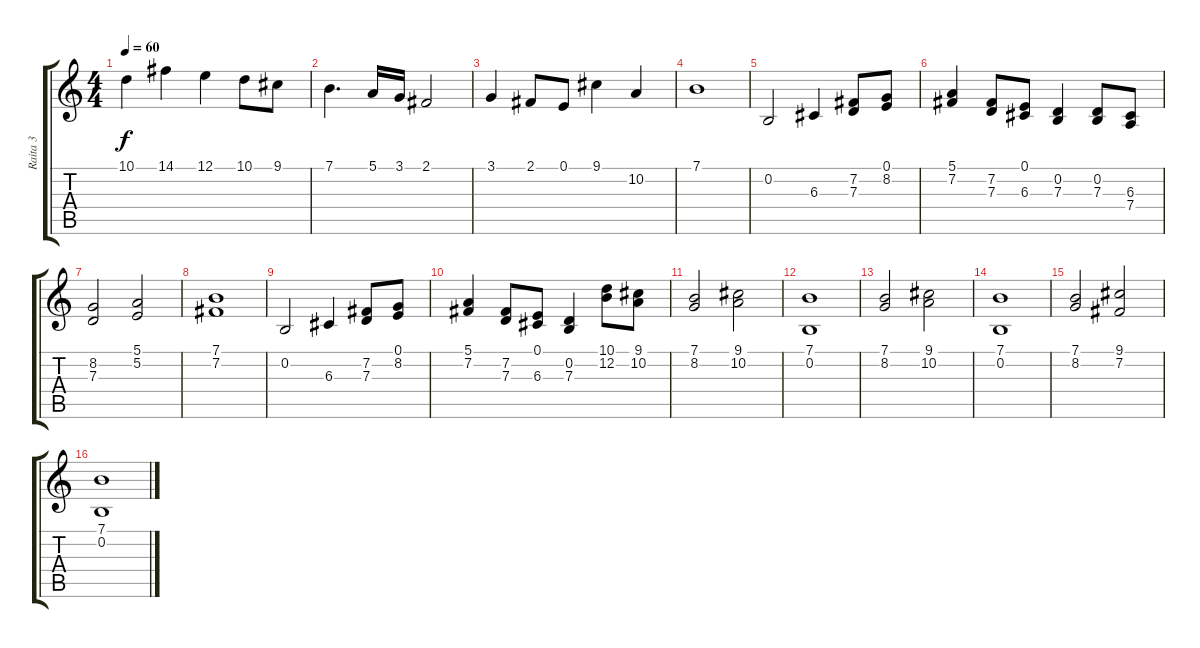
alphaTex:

\track ("Raita 3" "Raita 3") {instrument cello}
\staff {score tabs}
\tuning (E4 B3 G3 D3 A2 E2) {hide}
\ts (4 4)
\tempo 60
\clef g2
\ks c
10.1.4{dy f} 14.1.4 12.1.4 10.1.8 9.1.8 |
7.1.4{d} 5.1.16 3.1.16 2.1.2 |
3.1.4 2.1.8 0.1.8 9.1.4 10.2.4 |
7.1.1 |
0.2.2 6.3.4 (7.2 7.3).8 (0.1 8.2).8 |
(5.1 7.2).4 (7.2 7.3).8 (0.1 6.3).8 (0.2 7.3).4 (0.2 7.3).8 (6.3 7.4).8 |
(8.2 7.3).2 (5.1 5.2).2 |
(7.1 7.2).1 |
0.2.2 6.3.4 (7.2 7.3).8 (0.1 8.2).8 |
(5.1 7.2).4 (7.2 7.3).8 (0.1 6.3).8 (0.2 7.3).4 (10.1 12.2).8 (9.1 10.2).8 |
(7.1 8.2).2 (9.1 10.2).2 |
(7.1 0.2).1 |
(7.1 8.2).2 (9.1 10.2).2 |
(7.1 0.2).1 |
(7.1 8.2).2 (9.1 7.2).2 |
(7.1 0.2).1
